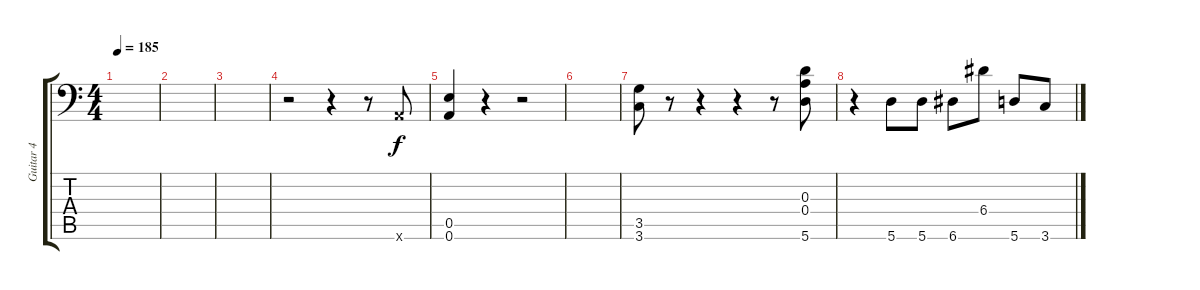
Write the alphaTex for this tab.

\track ("Guitar 4" "Guitar 4") {instrument distortionguitar}
\staff {score tabs}
\tuning (B3 Gb3 D3 A2 E2 A1) {hide}
\ts (4 4)
\tempo 185
\clef f4
\ks c
|
|
|
r.2 r.4 r.8 0.6{x}.8 |
(0.5 0.6).4 r.4 r.2 |
|
(3.5 3.6).8 r.8 r.4 r.4 r.8 (0.3 0.4 5.6).8 |
r.4 5.6.8 5.6.8 6.6.8 6.4.8 5.6.8 3.6.8
